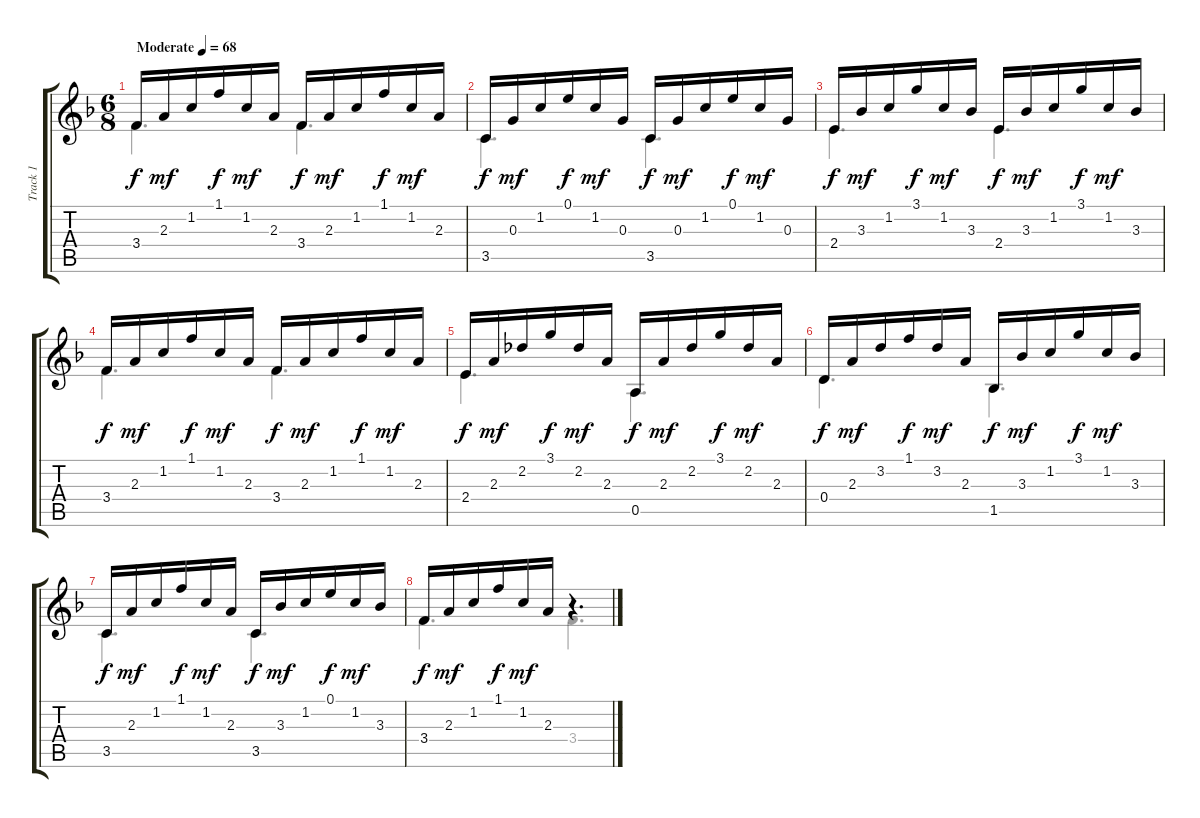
\track ("Track 1" "Track 1") {instrument acousticguitarsteel}
\staff {score tabs}
\tuning (E4 B3 G3 D3 A2 E2) {hide}
\voice
\ts (6 8)
\tempo (68 "Moderate")
\clef g2
\ks f
3.4.16{dy f instrument acousticguitarsteel} 2.3.16{dy mf} 1.2.16 1.1.16{dy f beam merge} 1.2.16{dy mf} 2.3.16 3.4.16{dy f} 2.3.16{dy mf} 1.2.16 1.1.16{dy f beam merge} 1.2.16{dy mf} 2.3.16 |
3.5.16{dy f} 0.3.16{dy mf} 1.2.16 0.1.16{dy f beam merge} 1.2.16{dy mf} 0.3.16 3.5.16{dy f} 0.3.16{dy mf} 1.2.16 0.1.16{dy f beam merge} 1.2.16{dy mf} 0.3.16 |
2.4.16{dy f} 3.3.16{dy mf} 1.2.16 3.1.16{dy f beam merge} 1.2.16{dy mf} 3.3.16 2.4.16{dy f} 3.3.16{dy mf} 1.2.16 3.1.16{dy f beam merge} 1.2.16{dy mf} 3.3.16 |
3.4.16{dy f} 2.3.16{dy mf} 1.2.16 1.1.16{dy f beam merge} 1.2.16{dy mf} 2.3.16 3.4.16{dy f} 2.3.16{dy mf} 1.2.16 1.1.16{dy f beam merge} 1.2.16{dy mf} 2.3.16 |
2.4.16{dy f} 2.3.16{dy mf} 2.2.16 3.1.16{dy f beam merge} 2.2.16{dy mf} 2.3.16 0.5.16{dy f} 2.3.16{dy mf} 2.2.16 3.1.16{dy f beam merge} 2.2.16{dy mf} 2.3.16 |
0.4.16{dy f} 2.3.16{dy mf} 3.2.16 1.1.16{dy f beam merge} 3.2.16{dy mf} 2.3.16 1.5.16{dy f} 3.3.16{dy mf} 1.2.16 3.1.16{dy f} 1.2.16{dy mf beam merge} 3.3.16 |
3.5.16{dy f} 2.3.16{dy mf} 1.2.16 1.1.16{dy f} 1.2.16{dy mf} 2.3.16 3.5.16{dy f} 3.3.16{dy mf} 1.2.16 0.1.16{dy f} 1.2.16{dy mf} 3.3.16 |
3.4.16{dy f} 2.3.16{dy mf} 1.2.16 1.1.16{dy f beam merge} 1.2.16{dy mf} 2.3.16 r.4{d}
\voice
\clef g2
\ottava regular
\simile none
\ks f
3.4.4{d dy f} 3.4.4{d} |
3.5.4{d} 3.5.4{d} |
2.4.4{d} 2.4.4{d} |
3.4.4{d} 3.4.4{d} |
2.4.4{d} 0.5.4{d} |
0.4.4{d} 1.5.4{d} |
3.5.4{d} 3.5.4{d} |
3.4.4{d} 3.4.4{d}
